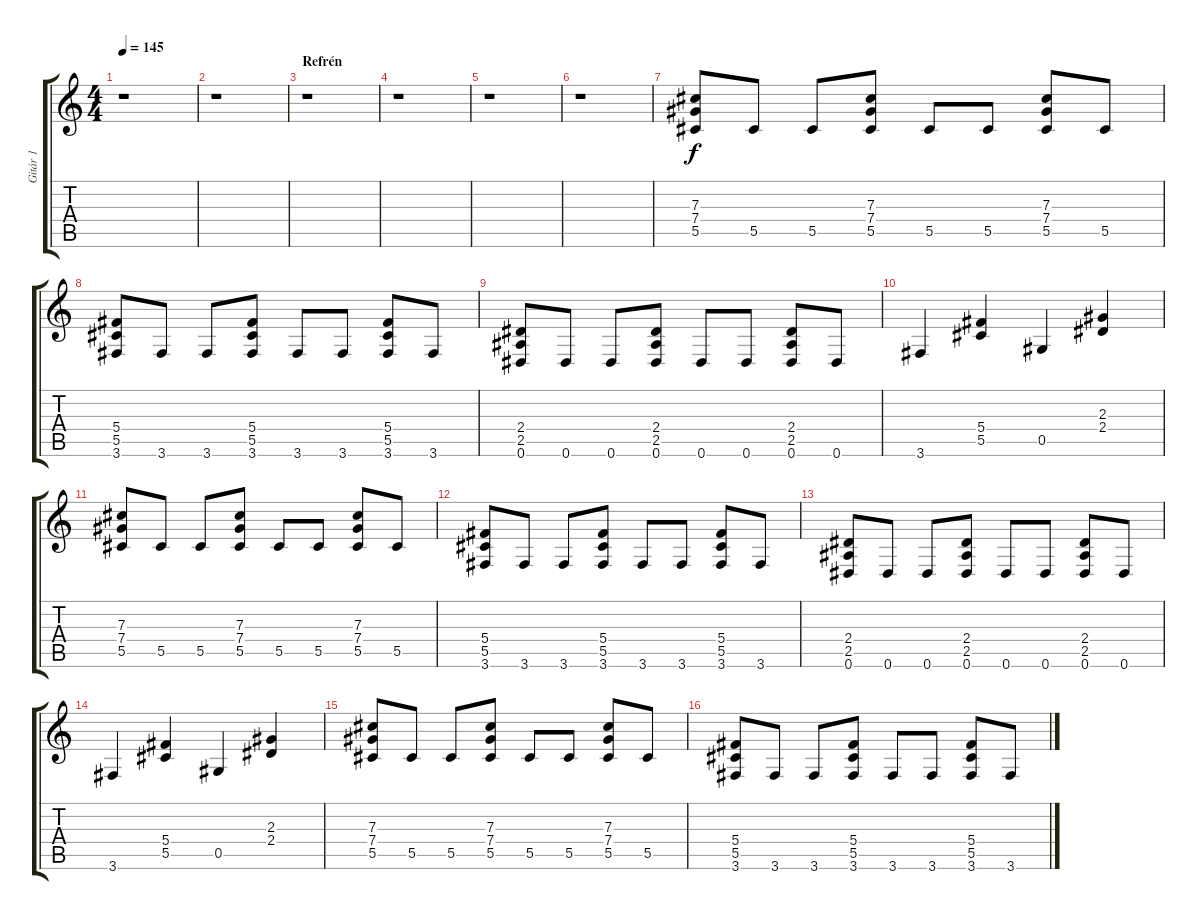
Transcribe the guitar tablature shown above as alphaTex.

\track ("Gitár 1" "Gitár 1") {instrument distortionguitar}
\staff {score tabs}
\tuning (Eb4 Bb3 Gb3 Db3 Ab2 Eb2) {hide}
\ts (4 4)
\tempo 145
\clef g2
\ks c
r.1{dy f} |
r.1 |
\section ("" "Refrén")
r.1 |
r.1 |
r.1 |
r.1 |
(7.3 7.4 5.5).8 5.5.8 5.5.8 (7.3 7.4 5.5).8 5.5.8 5.5.8 (7.3 7.4 5.5).8 5.5.8 |
(5.4 5.5 3.6).8 3.6.8 3.6.8 (5.4 5.5 3.6).8 3.6.8 3.6.8 (5.4 5.5 3.6).8 3.6.8 |
(2.4 2.5 0.6).8 0.6.8 0.6.8 (2.4 2.5 0.6).8 0.6.8 0.6.8 (2.4 2.5 0.6).8 0.6.8 |
3.6.4 (5.4 5.5).4 0.5.4 (2.3 2.4).4 |
(7.3 7.4 5.5).8 5.5.8 5.5.8 (7.3 7.4 5.5).8 5.5.8 5.5.8 (7.3 7.4 5.5).8 5.5.8 |
(5.4 5.5 3.6).8 3.6.8 3.6.8 (5.4 5.5 3.6).8 3.6.8 3.6.8 (5.4 5.5 3.6).8 3.6.8 |
(2.4 2.5 0.6).8 0.6.8 0.6.8 (2.4 2.5 0.6).8 0.6.8 0.6.8 (2.4 2.5 0.6).8 0.6.8 |
3.6.4 (5.4 5.5).4 0.5.4 (2.3 2.4).4 |
(7.3 7.4 5.5).8 5.5.8 5.5.8 (7.3 7.4 5.5).8 5.5.8 5.5.8 (7.3 7.4 5.5).8 5.5.8 |
(5.4 5.5 3.6).8 3.6.8 3.6.8 (5.4 5.5 3.6).8 3.6.8 3.6.8 (5.4 5.5 3.6).8 3.6.8
